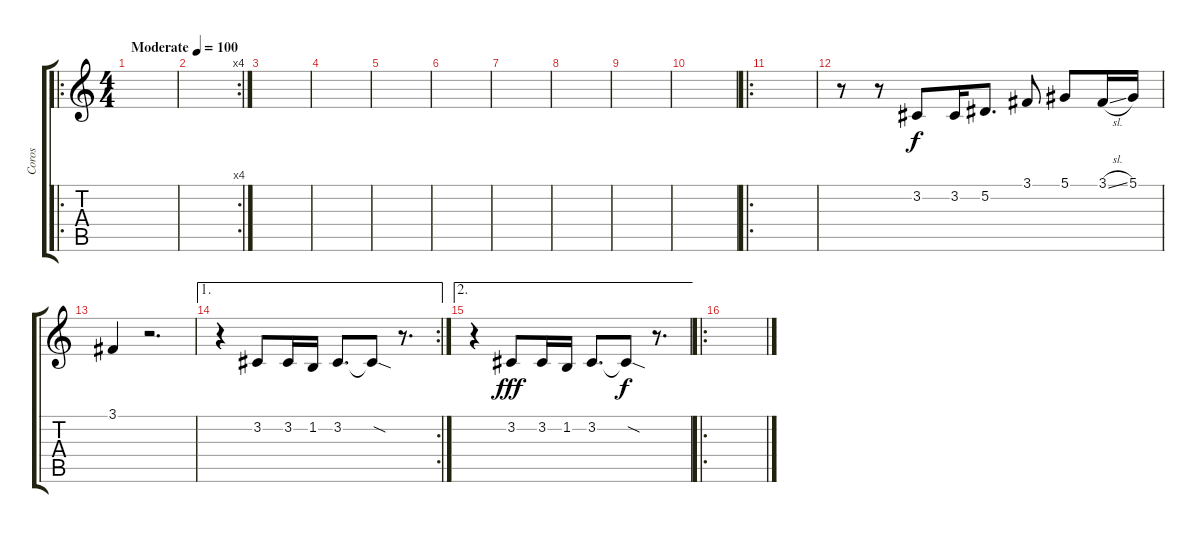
\track ("Coros" "Coros") {instrument lead2sawtooth}
\staff {score tabs}
\tuning (Eb4 Bb3 Gb3 Db3 Ab2 Eb2) {hide}
\ro
\ts (4 4)
\tempo (100 "Moderate")
\clef g2
\ks c
|
\rc 4
|
|
|
|
|
|
|
|
|
\ro
|
r.8 r.8 3.2.8 3.2.16 5.2.8{d} 3.1.8 5.1.8 3.1{sl}.16 5.1.16 |
3.1.4 r.2{d} |
\ae 1
\rc 2
r.4 3.2.8 3.2.16 1.2.16 3.2.8{d} 3.2{sod t}.8{dy f} r.8{d} |
\ae 2
r.4 3.2.8{dy fff} 3.2.16 1.2.16 3.2.8{d} 3.2{sod t}.8{dy f} r.8{d} |
\ro
